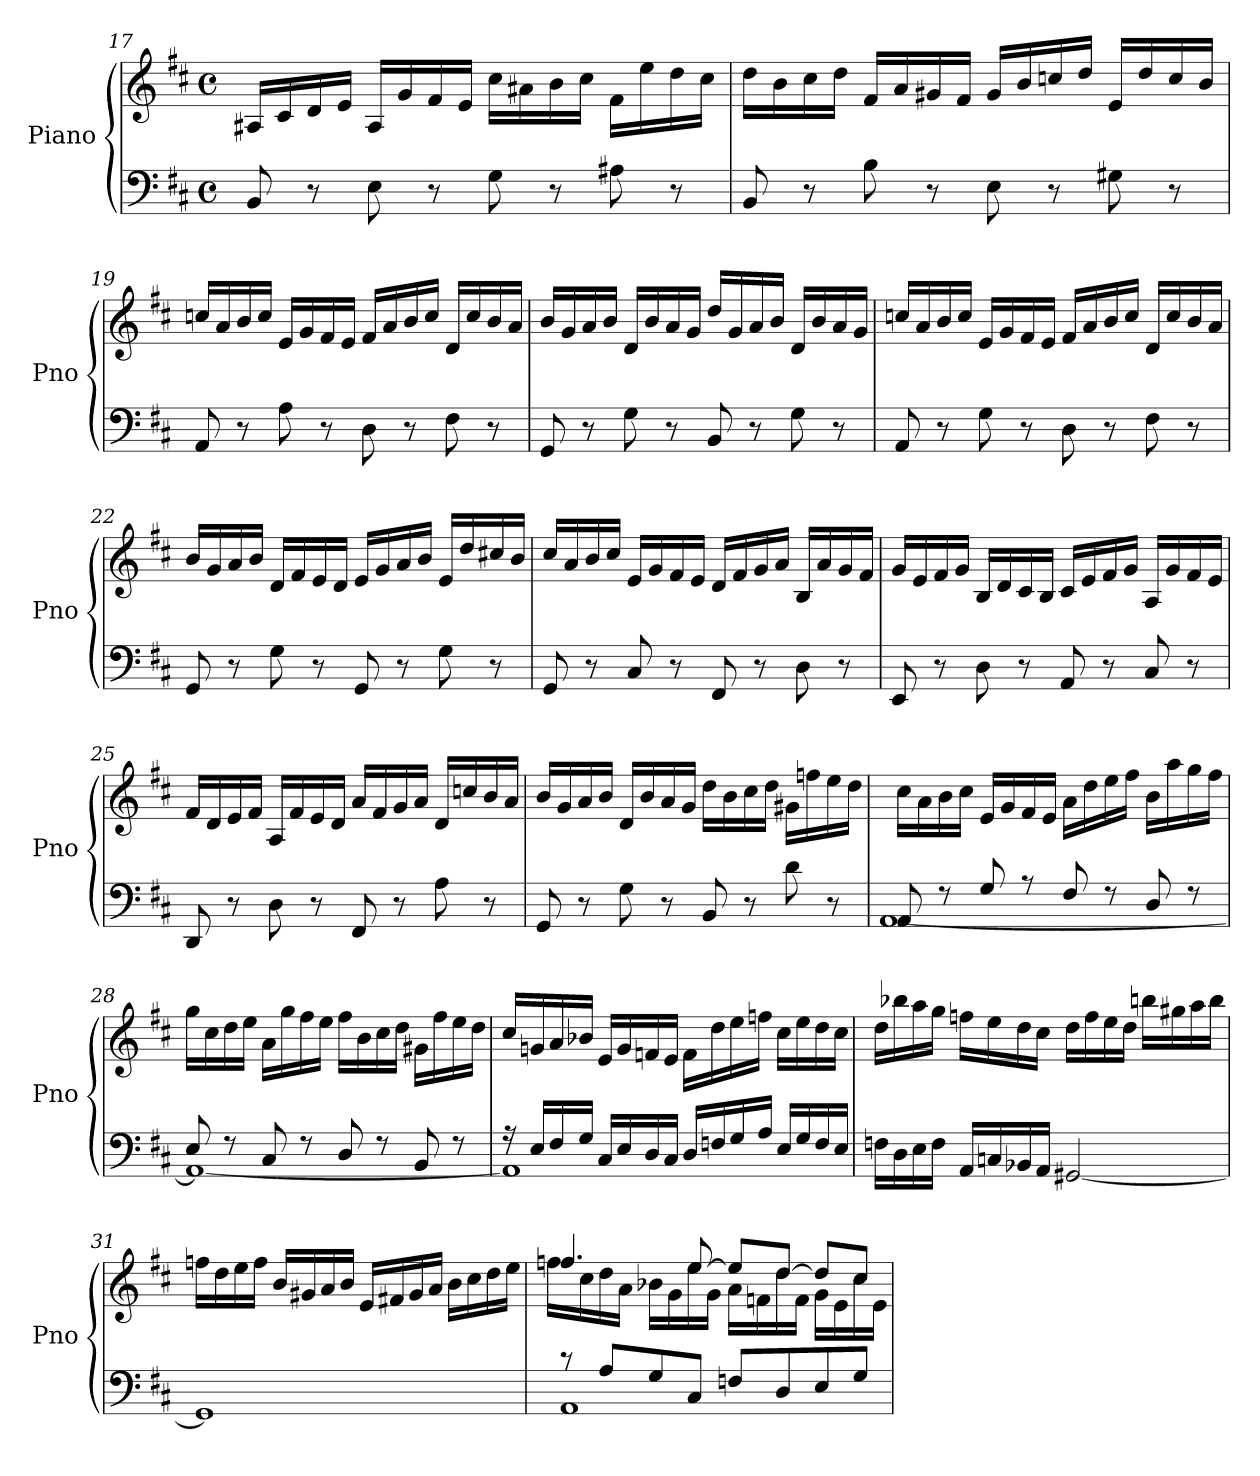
**kern	**kern
*part1	*part1
*staff2	*staff1
*I"Piano	*
*I'Pno	*
*clefF4	*clefG2
*k[f#c#]	*k[f#c#]
*M4/4	*M4/4
*met(c)	*met(c)
=17	=17
8BB/	16A#X/LL
.	16c#/
8r	16d/
.	16e/JJ
8E\	16A#/LL
.	16g/
8r	16f#/
.	16e/JJ
8G\	16cc#\LL
.	16a#X\
8r	16b\
.	16cc#\JJ
8A#X\	16f#\LL
.	16ee\
8r	16dd\
.	16cc#\JJ
=18	=18
8BB/	16dd\LL
.	16b\
8r	16cc#\
.	16dd\JJ
8B\	16f#/LL
.	16a/
8r	16g#X/
.	16f#/JJ
8E\	16g#/LL
.	16b/
8r	16ccn/
.	16dd/JJ
8G#X\	16e/LL
.	16dd/
8r	16cc/
.	16b/JJ
=19	=19
8AA/	16ccn/LL
.	16a/
8r	16b/
.	16cc/JJ
8A\	16e/LL
.	16g/
8r	16f#/
.	16e/JJ
8D\	16f#/LL
.	16a/
8r	16b/
.	16cc/JJ
8F#\	16d/LL
.	16cc/
8r	16b/
.	16a/JJ
=20	=20
8GG/	16b/LL
.	16g/
8r	16a/
.	16b/JJ
8G\	16d/LL
.	16b/
8r	16a/
.	16g/JJ
8BB/	16dd/LL
.	16g/
8r	16a/
.	16b/JJ
8G\	16d/LL
.	16b/
8r	16a/
.	16g/JJ
=21	=21
8AA/	16ccn/LL
.	16a/
8r	16b/
.	16cc/JJ
8G\	16e/LL
.	16g/
8r	16f#/
.	16e/JJ
8D\	16f#/LL
.	16a/
8r	16b/
.	16cc/JJ
8F#\	16d/LL
.	16cc/
8r	16b/
.	16a/JJ
=22	=22
8GG/	16b/LL
.	16g/
8r	16a/
.	16b/JJ
8G\	16d/LL
.	16f#/
8r	16e/
.	16d/JJ
8GG/	16e/LL
.	16g/
8r	16a/
.	16b/JJ
8G\	16e/LL
.	16dd/
8r	16cc#X/
.	16b/JJ
=23	=23
8GG/	16cc#/LL
.	16a/
8r	16b/
.	16cc#/JJ
8C#/	16e/LL
.	16g/
8r	16f#/
.	16e/JJ
8FF#/	16d/LL
.	16f#/
8r	16g/
.	16a/JJ
8D\	16B/LL
.	16a/
8r	16g/
.	16f#/JJ
=24	=24
8EE/	16g/LL
.	16e/
8r	16f#/
.	16g/JJ
8D\	16B/LL
.	16d/
8r	16c#/
.	16B/JJ
8AA/	16c#/LL
.	16e/
8r	16f#/
.	16g/JJ
8C#/	16A/LL
.	16g/
8r	16f#/
.	16e/JJ
=25	=25
8DD/	16f#/LL
.	16d/
8r	16e/
.	16f#/JJ
8D\	16A/LL
.	16f#/
8r	16e/
.	16d/JJ
8FF#/	16a/LL
.	16f#/
8r	16g/
.	16a/JJ
8A\	16d/LL
.	16ccn/
8r	16b/
.	16a/JJ
=26	=26
8GG/	16b/LL
.	16g/
8r	16a/
.	16b/JJ
8G\	16d/LL
.	16b/
8r	16a/
.	16g/JJ
8BB/	16dd\LL
.	16b\
8r	16cc#\
.	16dd\JJ
8d\	16g#X\LL
.	16ffn\
8r	16ee\
.	16dd\JJ
=27	=27
*^	*
8AA/	[1AA	16cc#\LL
.	.	16a\
8r	.	16b\
.	.	16cc#\JJ
8G/	.	16e/LL
.	.	16g/
8r	.	16f#/
.	.	16e/JJ
8F#/	.	16a\LL
.	.	16dd\
8r	.	16ee\
.	.	16ff#\JJ
8D/	.	16b\LL
.	.	16aa\
8r	.	16gg\
.	.	16ff#\JJ
=28	=28	=28
8E/	1AA_	16gg\LL
.	.	16cc#\
8r	.	16dd\
.	.	16ee\JJ
8C#/	.	16a\LL
.	.	16gg\
8r	.	16ff#\
.	.	16ee\JJ
8D/	.	16ff#\LL
.	.	16b\
8r	.	16cc#\
.	.	16dd\JJ
8BB/	.	16g#X\LL
.	.	16ff#\
8r	.	16ee\
.	.	16dd\JJ
=29	=29	=29
16r	1AA]	16cc#/LL
16E/LL	.	16gn/
16F#/	.	16a/
16G/JJ	.	16b-X/JJ
16C#/LL	.	16e/LL
16E/	.	16g/
16D/	.	16fn/
16C#/JJ	.	16e/JJ
16D/LL	.	16f\LL
16Fn/	.	16dd\
16G/	.	16ee\
16A/JJ	.	16ffn\JJ
16E/LL	.	16cc#\LL
16G/	.	16ee\
16F/	.	16dd\
16E/JJ	.	16cc#\JJ
*v	*v	*
=30	=30
16Fn\LL	16dd\LL
16D\	16bb-X\
16E\	16aa\
16F\JJ	16gg\JJ
16AA/LL	16ffn\LL
16Cn/	16ee\
16BB-X/	16dd\
16AA/JJ	16cc#\JJ
[2GG#X/	16dd\LL
.	16ff\
.	16ee\
.	16dd\JJ
.	16bbn\LL
.	16gg#X\
.	16aa\
.	16bb\JJ
=31	=31
1GG#]	16ffn\LL
.	16dd\
.	16ee\
.	16ff\JJ
.	16b/LL
.	16g#X/
.	16a/
.	16b/JJ
.	16e/LL
.	16f#X/
.	16g#/
.	16a/JJ
.	16b\LL
.	16cc#\
.	16dd\
.	16ee\JJ
=32	=32
*^	*^
8r	1AA	4.ffn/	16ff\LL
.	.	.	16cc#\
8A/L	.	.	16dd\
.	.	.	16a\JJ
8G/	.	.	16b-X\LL
.	.	.	16g\
8C#/J	.	[8ee/	16ee\
.	.	.	16g\JJ
8Fn/L	.	8ee/L]	16a\LL
.	.	.	16fn\
8D/	.	[8dd/J	16dd\
.	.	.	16f\JJ
8E/	.	8dd/L]	16g\LL
.	.	.	16e\
8G/J	.	8cc#/J	16cc#\
.	.	.	16e\JJ
*v	*v	*	*
*	*v	*v
=	=
*-	*-
